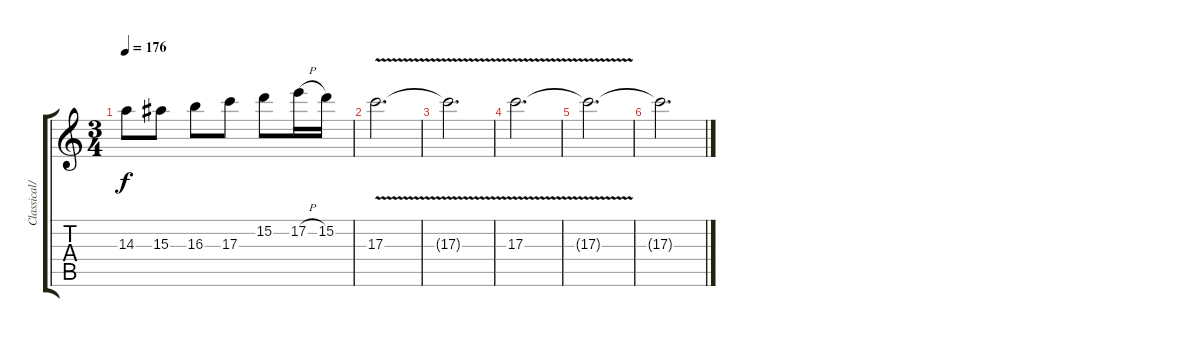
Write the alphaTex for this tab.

\track ("Classical/Interlude" "Classical/") {instrument acousticguitarnylon}
\staff {score tabs}
\tuning (E4 B3 G3 D3 A2 E2) {hide}
\ts (3 4)
\tempo 176
\clef g2
\ks c
14.3.8{dy f} 15.3.8 16.3.8 17.3.8 15.2.8 17.2{h}.16 15.2.16 |
17.3{v}.2{d} |
17.3{t}.2{d} |
17.3{v}.2{d} |
17.3{t}.2{d} |
17.3{t}.2{d}
